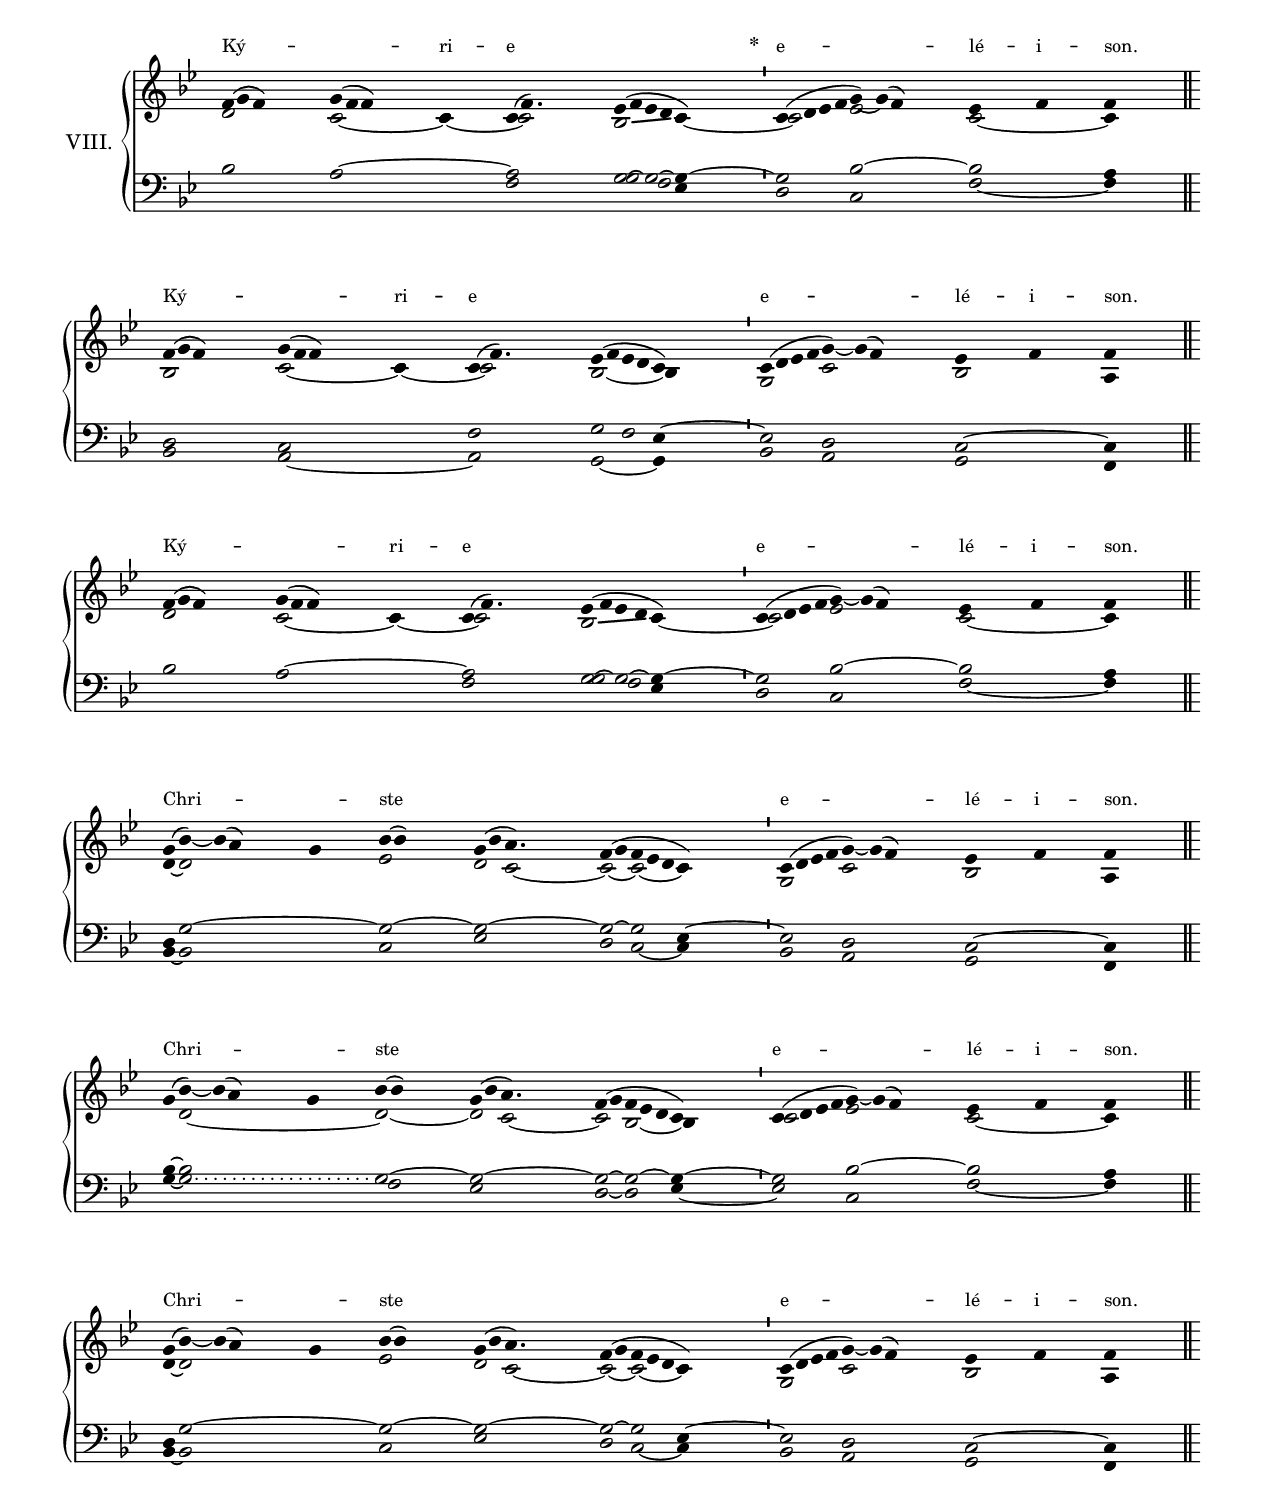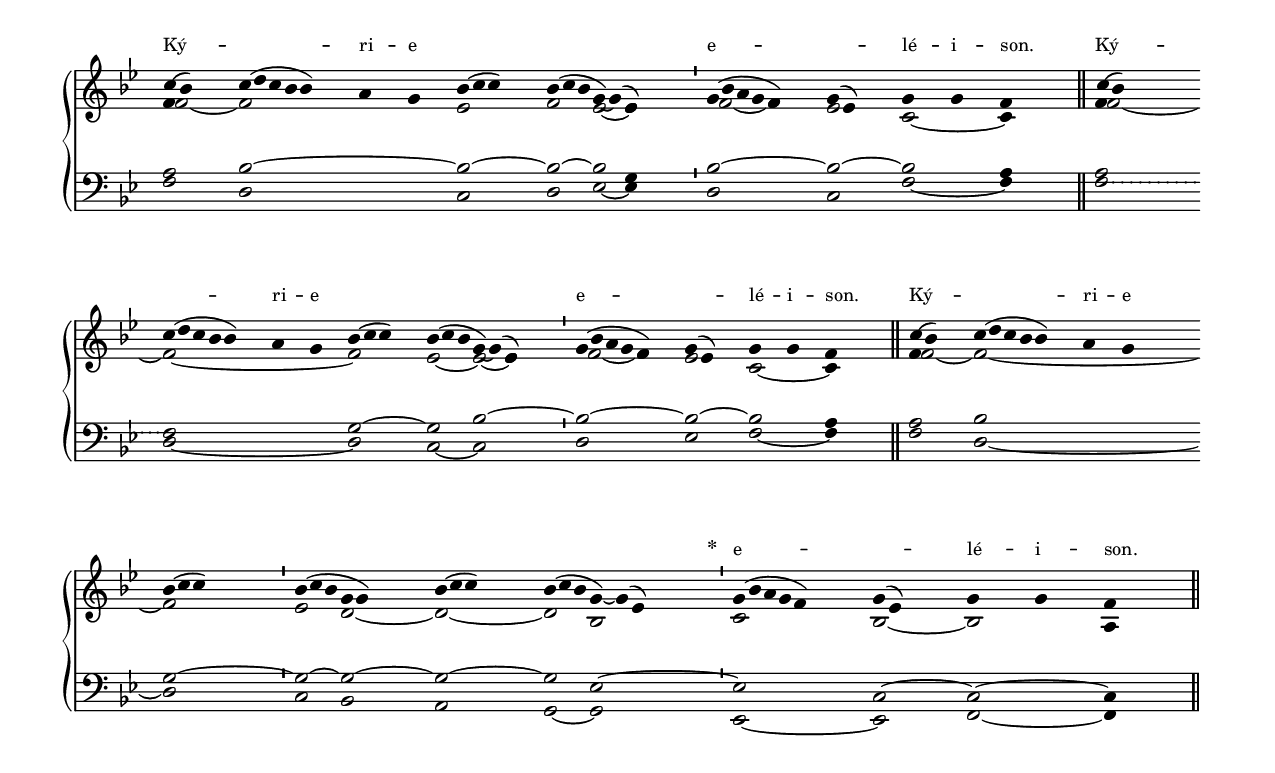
\version "2.18"
\include "gregorian.ly"
\include "noh2.ily"

%Page reference: page v.78
%(volume.page)

global = {
 \key f \mixolydian
 \cadenzaOn 
 \override Glissando #'thickness = #2.0
}

chantText = \lyricmode {
Ký -- _ ri -- e _ 
\set stanza = " * " e -- lé -- i -- son. 
Ký -- _ ri -- e _ e -- lé -- i -- son. 
Ký -- _ ri -- e _ e -- lé -- i -- son. 
Chri -- _ ste _ _ e -- lé -- i -- son. 
Chri -- _ ste _ _ e -- lé -- i -- son. 
Chri -- _ ste _ _ e -- lé -- i -- son. 
Ký -- _ ri -- e _ _ e -- _ lé -- i -- son. 
Ký -- _ ri -- e _ _ e -- _ lé -- i -- son. 
Ký -- _ ri -- e _ _ _ _ 
\set stanza = " * " e -- _ lé -- i -- son. }

chantMusic = {
\tieDown   f'4 ( g'4 f'4) g'4 ( f'4 f'4) c'4 c'4 ( f'4.) ees'4 ( f'4 ees'4 d'4 c'4) \divisioMinima
 c'4 ( d'4 ees'4 f'4 g'4) ~ g'4 ( f'4) ees'4 f'4 f'4 \finalis
 \forceBreak
 f'4 ( g'4 f'4) g'4 ( f'4 f'4) c'4 c'4 ( f'4.) ees'4 ( f'4 ees'4 d'4 c'4) \divisioMinima
 c'4 ( d'4 ees'4 f'4 g'4) ~ g'4 ( f'4) ees'4 f'4 f'4 \finalis
 \forceBreak
 f'4 ( g'4 f'4) g'4 ( f'4 f'4) c'4 c'4 ( f'4.) ees'4 ( f'4 ees'4 d'4 c'4) \divisioMinima
 c'4 ( d'4 ees'4 f'4 g'4) ~ g'4 ( f'4) ees'4 f'4 f'4 \finalis
 \forceBreak
 g'4 ( bes'4) ~ bes'4 ( a'4) g'4 bes'4 ( bes'4) g'4 ( bes'4 a'4.) f'4 ( g'4 f'4 ees'4 d'4 c'4) \divisioMinima
 c'4 ( d'4 ees'4 f'4 g'4) ~ g'4 ( f'4) ees'4 f'4 f'4 \finalis
 \forceBreak
 g'4 ( bes'4) ~ bes'4 ( a'4) g'4 bes'4 ( bes'4) g'4 ( bes'4 a'4.) f'4 ( g'4 f'4 ees'4 d'4 c'4) \divisioMinima
 c'4 ( d'4 ees'4 f'4 g'4) ~ g'4 ( f'4) ees'4 f'4 f'4 \finalis
 \forceBreak
 g'4 ( bes'4) ~ bes'4 ( a'4) g'4 bes'4 ( bes'4) g'4 ( bes'4 a'4.) f'4 ( g'4 f'4 ees'4 d'4 c'4) \divisioMinima
 c'4 ( d'4 ees'4 f'4 g'4) ~ g'4 ( f'4) ees'4 f'4 f'4 \finalis
 \forceBreak
 f'4 ( c''4 bes'4) c''4 ( d''4 c''4 bes'4 bes'4) a'4 g'4 bes'4 ( c''4 c''4) bes'4 ( c''4 bes'4 g'4) ~ g'4 ( ees'4) \divisioMinima
 g'4 ( bes'4 a'4 g'4 f'4) g'4 ( ees'4) g'4 g'4 f'4 \finalis
 f'4 ( c''4 bes'4) \forceBreak
 c''4 ( d''4 c''4 bes'4 bes'4) a'4 g'4 bes'4 ( c''4 c''4) bes'4 ( c''4 bes'4 g'4) ~ g'4 ( ees'4) \divisioMinima
 g'4 ( bes'4 a'4 g'4 f'4) g'4 ( ees'4) g'4 g'4 f'4 \finalis
 f'4 ( c''4 bes'4) c''4 ( d''4 c''4 bes'4 bes'4) a'4 g'4 \forceBreak
 bes'4 ( c''4 c''4) \divisioMinima
 bes'4 ( c''4 bes'4 g'4 g'4) bes'4 ( c''4 c''4) bes'4 ( c''4 bes'4 g'4) ~ g'4 ( ees'4) \divisioMinima
 g'4 ( bes'4 a'4 g'4 f'4) g'4 ( ees'4) g'4 g'4 f'4 \finalis

}

altoMusic = {
  d'2*3/2 c'2*3/2 ~ c'4 ~ c'2*5/4 bes2*4/2 -\tweak Glissando.Y-offset #-0.8 \glissando c'4 ~ \divisioMinima
c'2*4/2 ees'2*3/2 c'2 ~ c'4 \finalis
bes2*3/2 c'2*3/2 ~ c'4 ~ c'2*5/4 bes2*4/2 ~ bes4 \divisioMinima
g2*4/2 c'2*3/2 bes2 a4 \finalis
d'2*3/2 c'2*3/2 ~ c'4 ~ c'2*5/4 bes2*4/2 -\tweak Glissando.Y-offset #-0.8 \glissando c'4 ~ \divisioMinima
c'2*4/2 ees'2*3/2 c'2 ~ c'4 \finalis
d'4 ~ d'2*4/2 ees'2 d'2 c'2*3/4 ~ c'2 ~ c'2*3/2 ~ c'4 \divisioMinima
g2*4/2 c'2*3/2 bes2 a4 \finalis r4 d'2*4/2 ~ d'2 ~ d'2 c'2*3/4 ~ c'2 bes2*3/2 ~ bes4 \divisioMinima
c'2*4/2 ees'2*3/2 c'2 ~ c'4 \finalis
d'4 ~ d'2*4/2 ees'2 d'2 c'2*3/4 ~ c'2 ~ c'2*3/2 ~ c'4 \divisioMinima
g2*4/2 c'2*3/2 bes2 a4 \finalis
f'2*3/2 ~ f'2*7/2 ees'2*3/2 f'2*3/2 ees'2 ~ ees'4 \divisioMinima
f'2*4/2 ~ f'4 ees'2 c'2 ~ c'4 \finalis
f'2*3/2 ~ f'2*7/2 ~ f'2*3/2 ees'2*3/2 ~ ees'2 ~ ees'4 \divisioMinima
f'2*4/2 ~ f'4 ees'2 c'2 ~ c'4 \finalis
f'2*3/2 ~ f'2*7/2 ~ f'2*3/2 \divisioMinima
ees'2*3/2 d'2 ~ d'2*3/2 ~ d'2*3/2 bes2*3/2 \divisioMinima
c'2*5/2 bes2 ~ bes2 a4 \finalis
}

tenorMusic = {
bes2*3/2 a2*4/2 ~ a2*5/4 g2 ~ g2 ~ g4 ~ \divisioMinima
g2*4/2 bes2*3/2 ~ bes2 a4 \finalis
d2*3/2 c2*4/2 f2*5/4 g2 f2 ees4 ~ \divisioMinima
ees2*4/2 d2*3/2 c2 ~ c4 \finalis
bes2*3/2 a2*4/2 ~ a2*5/4 g2 ~ g2 ~ g4 ~ \divisioMinima
g2*4/2 bes2*3/2 ~ bes2 a4 \finalis
d4 g2*4/2 ~ g2 ~ g2*7/4 ~ g2 ~ g2*3/2 ees4 ~ \divisioMinima
ees2*4/2 d2*3/2 c2 ~ c4 \finalis
bes4 ~ bes2*4/2 g2 ~ g2*7/4 ~ g2 ~ g2*3/2 ~ g4 ~ \divisioMinima
g2*4/2 bes2*3/2 ~ bes2 a4 \finalis
d4 g2*4/2 ~ g2 ~ g2*7/4 ~ g2 ~ g2*3/2 ees4 ~ \divisioMinima
ees2*4/2 d2*3/2 c2 ~ c4 \finalis
a2*3/2 bes2*7/2 ~ bes2*3/2 ~ bes2*3/2 ~ bes2 g4 \divisioMinima
bes2*5/2 ~ bes2 ~ bes2 a4 \finalis
a2*3/2 f2*7/2 g2*3/2 ~ g2*3/2 bes2*3/2 ~ \divisioMinima
bes2*5/2 ~ bes2 ~ bes2 a4 \finalis
a2*3/2 bes2*7/2 g2*3/2 ~ \divisioMinima
g2*3/2 ~ g2 ~ g2*3/2 ~ g2*3/2 ees2*3/2 ~ \divisioMinima
ees2*5/2 c2 ~ c2 ~ c4 \finalis
}

bassMusic = {
r2*7/2 f2*5/4 \shiftRight g2 f2 ees4 \divisioMinima
d2*4/2 c2*3/2 f2 ~ f4 \finalis
bes,2*3/2 a,2*4/2 ~ a,2*5/4 g,2*4/2 ~ g,4 \divisioMinima
bes,2*4/2 a,2*3/2 g,2 f,4 \finalis
r2*7/2 f2*5/4 \shiftRight g2 f2 ees4 \divisioMinima
d2*4/2 c2*3/2 f2 ~ f4 \finalis
bes,4 ~ bes,2*4/2 c2 ees2*7/4 d2 c2*3/2 ~ c4 \divisioMinima
bes,2*4/2 a,2*3/2 g,2 f,4 \finalis
g4 ~ g2*4/2 f2 ees2*7/4 d2 ~ d2*3/2 ees4 ~ \divisioMinima
ees2*4/2 c2*3/2 f2 ~ f4 \finalis
bes,4 ~ bes,2*4/2 c2 ees2*7/4 d2 c2*3/2 ~ c4 \divisioMinima
bes,2*4/2 a,2*3/2 g,2 f,4 \finalis
f2*3/2 d2*7/2 c2*3/2 d2*3/2 ees2 ~ ees4 \divisioMinima
d2*5/2 c2 f2 ~ f4 \finalis
f2*3/2 d2*7/2 ~ d2*3/2 c2*3/2 ~ c2*3/2 \divisioMinima
d2*5/2 ees2 f2 ~ f4 \finalis
f2*3/2 d2*7/2 ~ d2*3/2 \divisioMinima
c2*3/2 bes,2 a,2*3/2 g,2*3/2 ~ g,2*3/2 \divisioMinima
ees,2*5/2 ~ ees,2 f,2 ~ f,4 \finalis
}

voiceLines = {
\voiceLineStyle


s2*101/2
\allowVoiceLineBreak
\voiceLine "down" "down" g2*4/2 g2*1/2


s2*76/2
\allowVoiceLineBreak
\voiceLine "down" "down" f2*3/2 f2*1/2


}

\score{
  <<
    \new Lyrics
    \new GrandStaff <<
      \set GrandStaff.autoBeaming = ##f
      \set GrandStaff.instrumentName = \markup \center-column {
        "VIII."
      }
      \new Staff = up <<
        \new Voice = "chant" {
          \voiceOne \global \chantMusic
        }
        \new Voice {
          \voiceTwo \global \altoMusic
        }
      >>

      \new Staff = down <<
        \clef bass
        \new Voice {
          \voiceOne \global \tenorMusic
        }
        \new Voice {
          \voiceTwo \global \bassMusic
        }
	\new Voice {
        \voiceThree \global \voiceLines
        }
      >>
    >>
    \context Lyrics {
      \lyricsto chant {
      \chantText
    }
    }
  >>
  \layout{
  }
  
}
